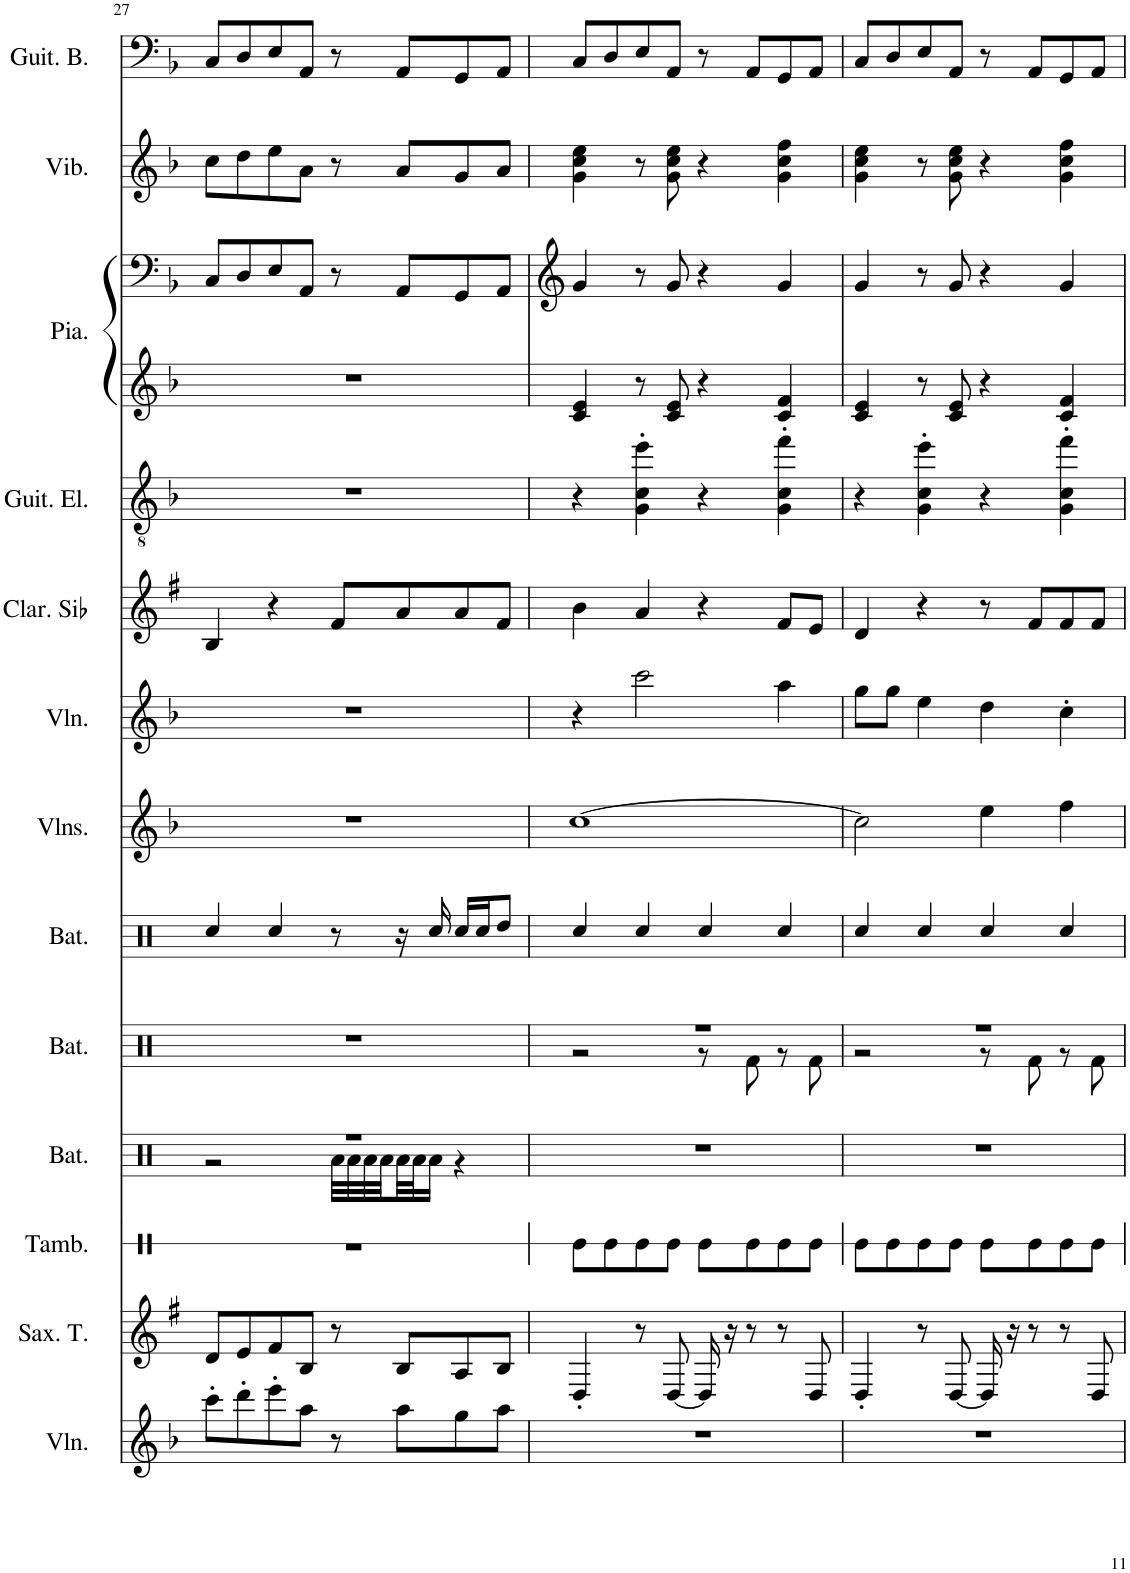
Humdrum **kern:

**kern	**kern	**kern	**kern	**kern	**kern	**kern	**kern	**kern	**kern	**kern	**kern	**kern	**kern
*part13	*part12	*part11	*part10	*part9	*part8	*part7	*part6	*part5	*part4	*part3	*part3	*part2	*part1
*staff14	*staff13	*staff12	*staff11	*staff10	*staff9	*staff8	*staff7	*staff6	*staff5	*staff4	*staff3	*staff2	*staff1
*I"Violon, Violin	*I"Saxophone Ténor, Tenor Sax	*I"Tambourin	*I"Batterie	*I"Batterie, Drums	*I"Batterie	*I"Violons, String Ensemble 1	*I"Violon, Pad 2 (warm)	*I"Clarinette en Sib	*I"Guitare électrique, Electric Guitar (clean)	*I"Piano, Acoustic Grand Piano	*	*I"Vibraphone, Vibraphone	*I"Guitare Basse, Electric Bass (pick)
*I'Vln.	*I'Sax. T.	*I'Tamb.	*I'Bat.	*I'Bat.	*I'Bat.	*I'Vlns.	*I'Vln.	*I'Clar. Sib	*I'Guit. El.	*I'Pia.	*	*I'Vib.	*I'Guit. B.
!!LO:PB:g=z
*clefG2	*clefG2	*clefX	*clefX	*clefX	*clefX	*clefG2	*clefG2	*clefG2	*clefGv2	*clefG2	*clefF4	*clefG2	*clefF4
*	*Trd8c14	*	*	*	*	*	*	*Trd1c2	*	*	*	*	*Trd7c12
*k[b-]	*k[f#]	*k[]	*k[]	*k[]	*k[]	*k[b-]	*k[b-]	*k[f#]	*k[b-]	*k[b-]	*k[b-]	*k[b-]	*k[b-]
*M4/4	*M4/4	*M4/4	*M4/4	*M4/4	*M4/4	*M4/4	*M4/4	*M4/4	*M4/4	*M4/4	*M4/4	*M4/4	*M4/4
=27	=27	=27	=27	=27	=27	=27	=27	=27	=27	=27	=27	=27	=27
*	*	*	*^	*	*	*	*	*	*	*	*	*	*
8ccc'\L	8d/L	1r	1r	2r	1r	4Rcc/	1r	1r	4B/	1r	1r	8C/L	8cc\L	8C/L
8ddd'\	8e/	.	.	.	.	.	.	.	.	.	.	8D/	8dd\	8D/
8eee'\	8f#/	.	.	.	.	4Rcc/	.	.	4r	.	.	8E/	8ee\	8E/
8aa\J	8B/J	.	.	.	.	.	.	.	.	.	.	8AA/J	8a\J	8AA/J
8r	8r	.	.	32Ra\LLL	.	8r	.	.	8f#/L	.	.	8r	8r	8r
.	.	.	.	32Ra\	.	.	.	.	.	.	.	.	.	.
.	.	.	.	32Ra\	.	.	.	.	.	.	.	.	.	.
.	.	.	.	32Ra\	.	.	.	.	.	.	.	.	.	.
8aa\L	8B/L	.	.	32Ra\	.	16r	.	.	8a/	.	.	8AA/L	8a/L	8AA/L
.	.	.	.	32Ra\J	.	.	.	.	.	.	.	.	.	.
.	.	.	.	16Ra\JJ	.	16Rcc/	.	.	.	.	.	.	.	.
8gg\	8A/	.	.	4r	.	16Rcc/LL	.	.	8a/	.	.	8GG/	8g/	8GG/
.	.	.	.	.	.	16Rcc/J	.	.	.	.	.	.	.	.
8aa\J	8B/J	.	.	.	.	8Rdd/J	.	.	8f#/J	.	.	8AA/J	8a/J	8AA/J
*	*	*	*v	*v	*	*	*	*	*	*	*	*	*	*
=28	=28	=28	=28	=28	=28	=28	=28	=28	=28	=28	=28	=28	=28
*	*	*	*	*^	*	*	*	*	*	*	*	*	*
1r	4D'/	8Re\L	1r	1r	2r	4Rcc/	[1cc	4r	4b\	4r	4c/ 4e/	4g/	4g\ 4cc\ 4ee\	8C/L
.	.	8Re\	.	.	.	.	.	.	.	.	.	.	.	8D/
.	8r	8Re\	.	.	.	4Rcc/	.	2ccc\	4a/	4G\' 4c\' 4ee\'	8r	8r	8r	8E/
.	[8D/	8Re\J	.	.	.	.	.	.	.	.	8c/ 8e/	8g/	8g\ 8cc\ 8ee\	8AA/J
.	16D/]	8Re\L	.	.	8r	4Rcc/	.	.	4r	4r	4r	4r	4r	8r
.	16r	.	.	.	.	.	.	.	.	.	.	.	.	.
.	8r	8Re\	.	.	8Rf\	.	.	.	.	.	.	.	.	8AA/L
.	8r	8Re\	.	.	8r	4Rcc/	.	4aa\	8f#/L	4G\' 4c\' 4ff\'	4c/ 4f/	4g/	4g\ 4cc\ 4ff\	8GG/
.	8D/	8Re\J	.	.	8Rf\	.	.	.	8e/J	.	.	.	.	8AA/J
=29	=29	=29	=29	=29	=29	=29	=29	=29	=29	=29	=29	=29	=29	=29
1r	4D'/	8Re\L	1r	1r	2r	4Rcc/	2cc\]	8gg\L	4d/	4r	4c/ 4e/	4g/	4g\ 4cc\ 4ee\	8C/L
.	.	8Re\	.	.	.	.	.	8gg\J	.	.	.	.	.	8D/
.	8r	8Re\	.	.	.	4Rcc/	.	4ee\	4r	4G\' 4c\' 4ee\'	8r	8r	8r	8E/
.	[8D/	8Re\J	.	.	.	.	.	.	.	.	8c/ 8e/	8g/	8g\ 8cc\ 8ee\	8AA/J
.	16D/]	8Re\L	.	.	8r	4Rcc/	4ee\	4dd\	8r	4r	4r	4r	4r	8r
.	16r	.	.	.	.	.	.	.	.	.	.	.	.	.
.	8r	8Re\	.	.	8Rf\	.	.	.	8f#/L	.	.	.	.	8AA/L
.	8r	8Re\	.	.	8r	4Rcc/	4ff\	4cc'\	8f#/	4G\' 4c\' 4ff\'	4c/ 4f/	4g/	4g\ 4cc\ 4ff\	8GG/
.	8D/	8Re\J	.	.	8Rf\	.	.	.	8f#/J	.	.	.	.	8AA/J
*	*	*	*	*v	*v	*	*	*	*	*	*	*	*	*
=	=	=	=	=	=	=	=	=	=	=	=	=	=
*-	*-	*-	*-	*-	*-	*-	*-	*-	*-	*-	*-	*-	*-
